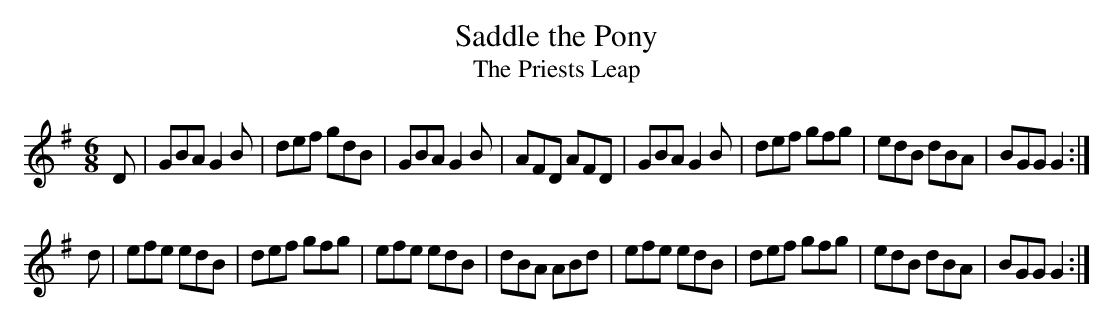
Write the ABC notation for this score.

X:1
T:Saddle the Pony
T:Priests Leap, The
M:6/8
L:1/8
K:G
D|GBA G2 B|def gdB|GBA G2B|AFD AFD|GBA G2 B|def gfg|edB dBA|BGG G2:|
d|efe edB|def gfg|efe edB|dBA ABd|efe edB|def gfg|edB dBA|BGG G2:|
